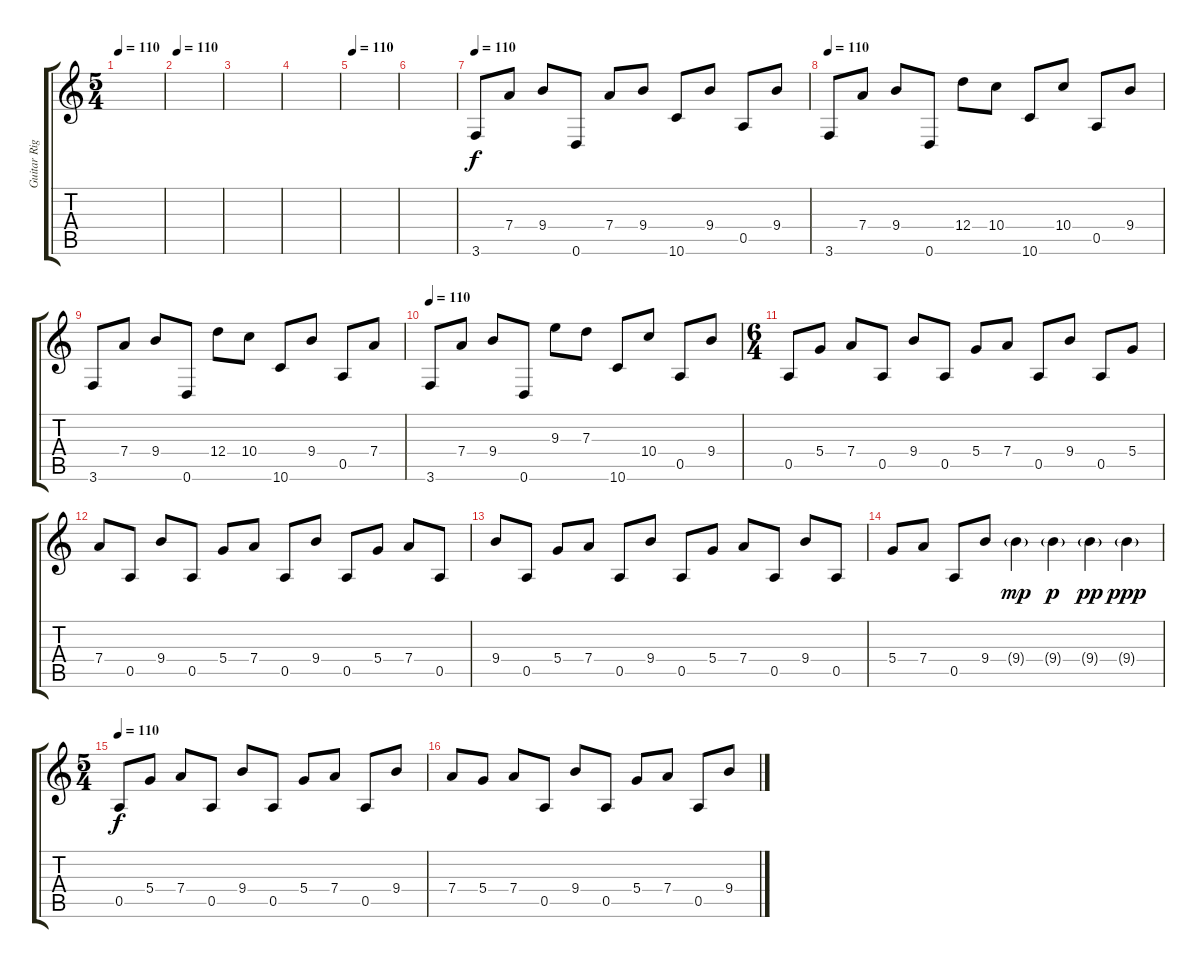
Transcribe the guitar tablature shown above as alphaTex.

\track ("Guitar Right Channel" "Guitar Rig") {instrument electricguitarmuted}
\staff {score tabs}
\tuning (E4 B3 G3 D3 A2 D2) {hide}
\ts (5 4)
\tempo 110
\clef g2
\ks c
|
\tempo 110
|
|
|
\tempo 110
|
|
\tempo 110
3.6.8{volume 10} 7.4.8 9.4.8 0.6.8 7.4.8 9.4.8 10.6.8 9.4.8 0.5.8 9.4.8 |
\tempo 110
3.6.8{volume 10} 7.4.8 9.4.8 0.6.8 12.4.8 10.4.8 10.6.8 10.4.8 0.5.8 9.4.8 |
3.6.8{volume 10} 7.4.8 9.4.8 0.6.8 12.4.8 10.4.8 10.6.8 9.4.8 0.5.8 7.4.8 |
\tempo 110
3.6.8{volume 10} 7.4.8 9.4.8 0.6.8 9.3.8 7.3.8 10.6.8 10.4.8 0.5.8 9.4.8 |
\ts (6 4)
0.5.8 5.4.8 7.4.8 0.5.8 9.4.8 0.5.8 5.4.8 7.4.8 0.5.8 9.4.8 0.5.8 5.4.8 |
7.4.8 0.5.8 9.4.8 0.5.8 5.4.8 7.4.8 0.5.8 9.4.8 0.5.8 5.4.8 7.4.8 0.5.8 |
9.4.8 0.5.8 5.4.8 7.4.8 0.5.8 9.4.8 0.5.8 5.4.8 7.4.8 0.5.8 9.4.8 0.5.8 |
5.4.8 7.4.8 0.5.8{instrument electricguitarclean} 9.4.8 9.4{g}.4{dy mp} 9.4{g}.4{dy p} 9.4{g}.4{dy pp} 9.4{g}.4{dy ppp} |
\ts (5 4)
\tempo 110
0.5.8{dy f} 5.4.8 7.4.8 0.5.8 9.4.8 0.5.8 5.4.8 7.4.8 0.5.8 9.4.8 |
7.4.8 5.4.8 7.4.8 0.5.8 9.4.8 0.5.8 5.4.8 7.4.8 0.5.8 9.4.8
